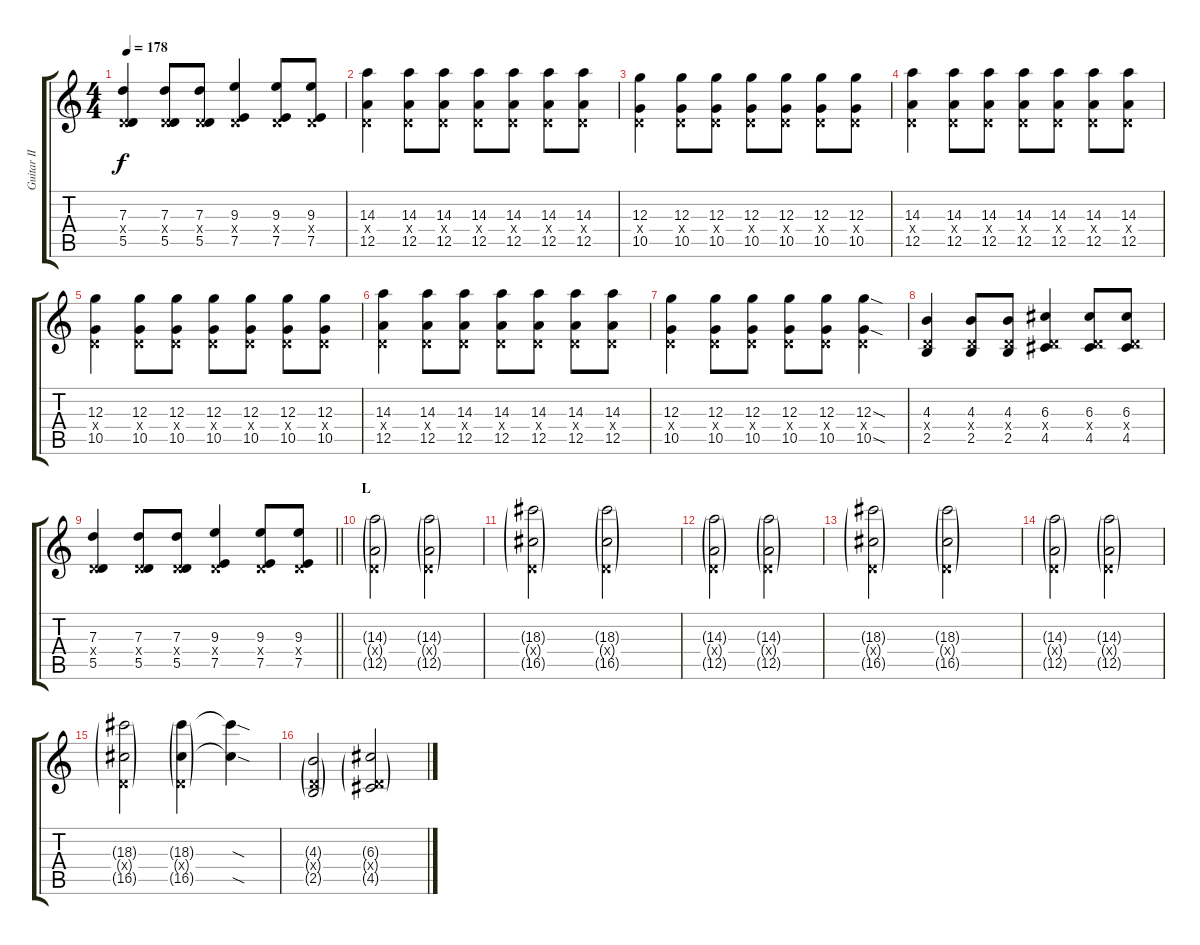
\track ("Guitar II - Kita" "Guitar II ") {instrument overdrivenguitar}
\staff {score tabs}
\tuning (E4 B3 G3 D3 A2 E2) {hide}
\ts (4 4)
\tempo 178
\clef g2
\ks c
(7.3 0.4{x} 5.5).4{dy f} (7.3 0.4{x} 5.5).8 (7.3 0.4{x} 5.5).8 (9.3 0.4{x} 7.5).4 (9.3 0.4{x} 7.5).8 (9.3 0.4{x} 7.5).8 |
(14.3 0.4{x} 12.5).4 (14.3 0.4{x} 12.5).8 (14.3 0.4{x} 12.5).8 (14.3 0.4{x} 12.5).8 (14.3 0.4{x} 12.5).8 (14.3 0.4{x} 12.5).8 (14.3 0.4{x} 12.5).8 |
(12.3 0.4{x} 10.5).4 (12.3 0.4{x} 10.5).8 (12.3 0.4{x} 10.5).8 (12.3 0.4{x} 10.5).8 (12.3 0.4{x} 10.5).8 (12.3 0.4{x} 10.5).8 (12.3 0.4{x} 10.5).8 |
(14.3 0.4{x} 12.5).4 (14.3 0.4{x} 12.5).8 (14.3 0.4{x} 12.5).8 (14.3 0.4{x} 12.5).8 (14.3 0.4{x} 12.5).8 (14.3 0.4{x} 12.5).8 (14.3 0.4{x} 12.5).8 |
(12.3 0.4{x} 10.5).4 (12.3 0.4{x} 10.5).8 (12.3 0.4{x} 10.5).8 (12.3 0.4{x} 10.5).8 (12.3 0.4{x} 10.5).8 (12.3 0.4{x} 10.5).8 (12.3 0.4{x} 10.5).8 |
(14.3 0.4{x} 12.5).4 (14.3 0.4{x} 12.5).8 (14.3 0.4{x} 12.5).8 (14.3 0.4{x} 12.5).8 (14.3 0.4{x} 12.5).8 (14.3 0.4{x} 12.5).8 (14.3 0.4{x} 12.5).8 |
(12.3 0.4{x} 10.5).4 (12.3 0.4{x} 10.5).8 (12.3 0.4{x} 10.5).8 (12.3 0.4{x} 10.5).8 (12.3 0.4{x} 10.5).8 (12.3{sod} 0.4{x} 10.5{sod}).4 |
(4.3 0.4{x} 2.5).4 (4.3 0.4{x} 2.5).8 (4.3 0.4{x} 2.5).8 (6.3 0.4{x} 4.5).4 (6.3 0.4{x} 4.5).8 (6.3 0.4{x} 4.5).8 |
\barLineRight lightlight
(7.3 0.4{x} 5.5).4 (7.3 0.4{x} 5.5).8 (7.3 0.4{x} 5.5).8 (9.3 0.4{x} 7.5).4 (9.3 0.4{x} 7.5).8 (9.3 0.4{x} 7.5).8 |
\section ("" "L")
(14.3{g} 0.4{g x} 12.5{g}).2 (14.3{g} 0.4{g x} 12.5{g}).2 |
(18.3{g} 0.4{g x} 16.5{g}).2 (18.3{g} 0.4{g x} 16.5{g}).2 |
(14.3{g} 0.4{g x} 12.5{g}).2 (14.3{g} 0.4{g x} 12.5{g}).2 |
(18.3{g} 0.4{g x} 16.5{g}).2 (18.3{g} 0.4{g x} 16.5{g}).2 |
(14.3{g} 0.4{g x} 12.5{g}).2 (14.3{g} 0.4{g x} 12.5{g}).2 |
(18.3{g} 0.4{g x} 16.5{g}).2 (18.3{g} 0.4{g x} 16.5{g}).4 (18.3{sod t} 16.5{sod t}).4 |
(4.3{g} 0.4{g x} 2.5{g}).2 (6.3{g} 0.4{g x} 4.5{g}).2
